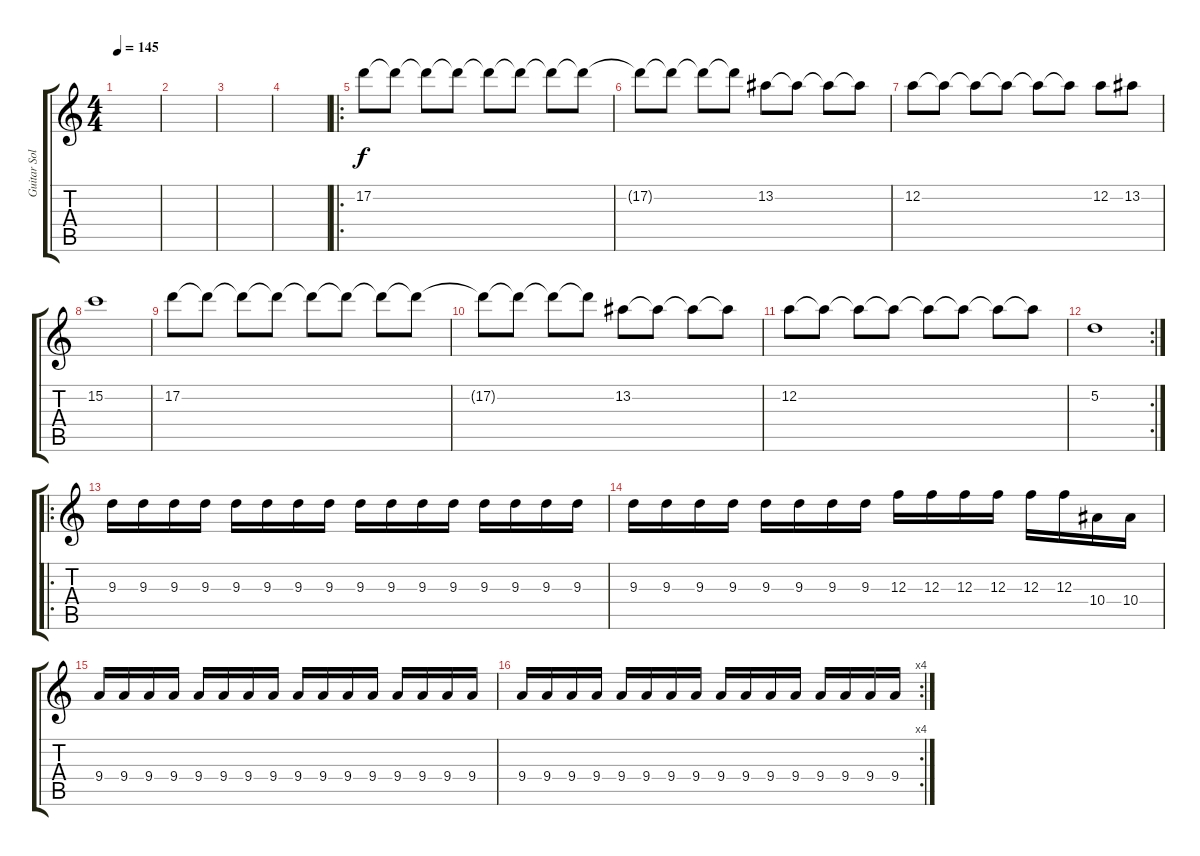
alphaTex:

\track ("Guitar Solo" "Guitar Sol") {instrument distortionguitar}
\staff {score tabs}
\tuning (D4 A3 F3 C3 G2 D2) {hide}
\ts (4 4)
\tempo 145
\clef g2
\ks c
|
|
|
|
\ro
17.2.8 17.2{t}.8 17.2{t}.8 17.2{t}.8 17.2{t}.8 17.2{t}.8 17.2{t}.8 17.2{t}.8 |
17.2{t}.8 17.2{t}.8 17.2{t}.8 17.2{t}.8 13.2.8 13.2{t}.8 13.2{t}.8 13.2{t}.8 |
12.2.8 12.2{t}.8 12.2{t}.8 12.2{t}.8 12.2{t}.8 12.2{t}.8 12.2.8 13.2.8 |
15.2.1 |
17.2.8 17.2{t}.8 17.2{t}.8 17.2{t}.8 17.2{t}.8 17.2{t}.8 17.2{t}.8 17.2{t}.8 |
17.2{t}.8 17.2{t}.8 17.2{t}.8 17.2{t}.8 13.2.8 13.2{t}.8 13.2{t}.8 13.2{t}.8 |
12.2.8 12.2{t}.8 12.2{t}.8 12.2{t}.8 12.2{t}.8 12.2{t}.8 12.2{t}.8 12.2{t}.8 |
\rc 2
5.2.1 |
\ro
9.3.16 9.3.16 9.3.16 9.3.16 9.3.16 9.3.16 9.3.16 9.3.16 9.3.16 9.3.16 9.3.16 9.3.16 9.3.16 9.3.16 9.3.16 9.3.16 |
9.3.16 9.3.16 9.3.16 9.3.16 9.3.16 9.3.16 9.3.16 9.3.16 12.3.16 12.3.16 12.3.16 12.3.16 12.3.16 12.3.16 10.4.16 10.4.16 |
9.4.16 9.4.16 9.4.16 9.4.16 9.4.16 9.4.16 9.4.16 9.4.16 9.4.16 9.4.16 9.4.16 9.4.16 9.4.16 9.4.16 9.4.16 9.4.16 |
\rc 4
9.4.16 9.4.16 9.4.16 9.4.16 9.4.16 9.4.16 9.4.16 9.4.16 9.4.16 9.4.16 9.4.16 9.4.16 9.4.16 9.4.16 9.4.16 9.4.16
